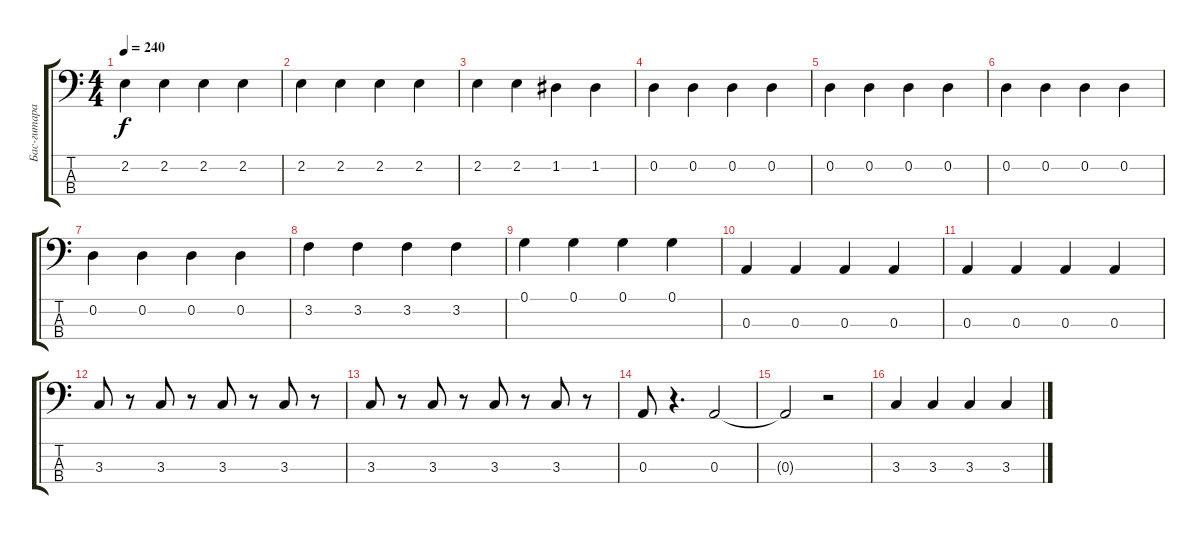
\track ("Бас-гитара" "Бас-гитара") {instrument electricbassfinger}
\staff {score tabs}
\tuning (G2 D2 A1 E1) {hide}
\ts (4 4)
\tempo 240
\clef f4
\ks c
2.2.4{dy f} 2.2.4 2.2.4 2.2.4 |
2.2.4 2.2.4 2.2.4 2.2.4 |
2.2.4 2.2.4 1.2.4 1.2.4 |
0.2.4 0.2.4 0.2.4 0.2.4 |
0.2.4 0.2.4 0.2.4 0.2.4 |
0.2.4 0.2.4 0.2.4 0.2.4 |
0.2.4 0.2.4 0.2.4 0.2.4 |
3.2.4 3.2.4 3.2.4 3.2.4 |
0.1.4 0.1.4 0.1.4 0.1.4 |
0.3.4 0.3.4 0.3.4 0.3.4 |
0.3.4 0.3.4 0.3.4 0.3.4 |
3.3.8 r.8 3.3.8 r.8 3.3.8 r.8 3.3.8 r.8 |
3.3.8 r.8 3.3.8 r.8 3.3.8 r.8 3.3.8 r.8 |
0.3.8 r.4{d} 0.3.2 |
0.3{t}.2 r.2 |
3.3.4 3.3.4 3.3.4 3.3.4
